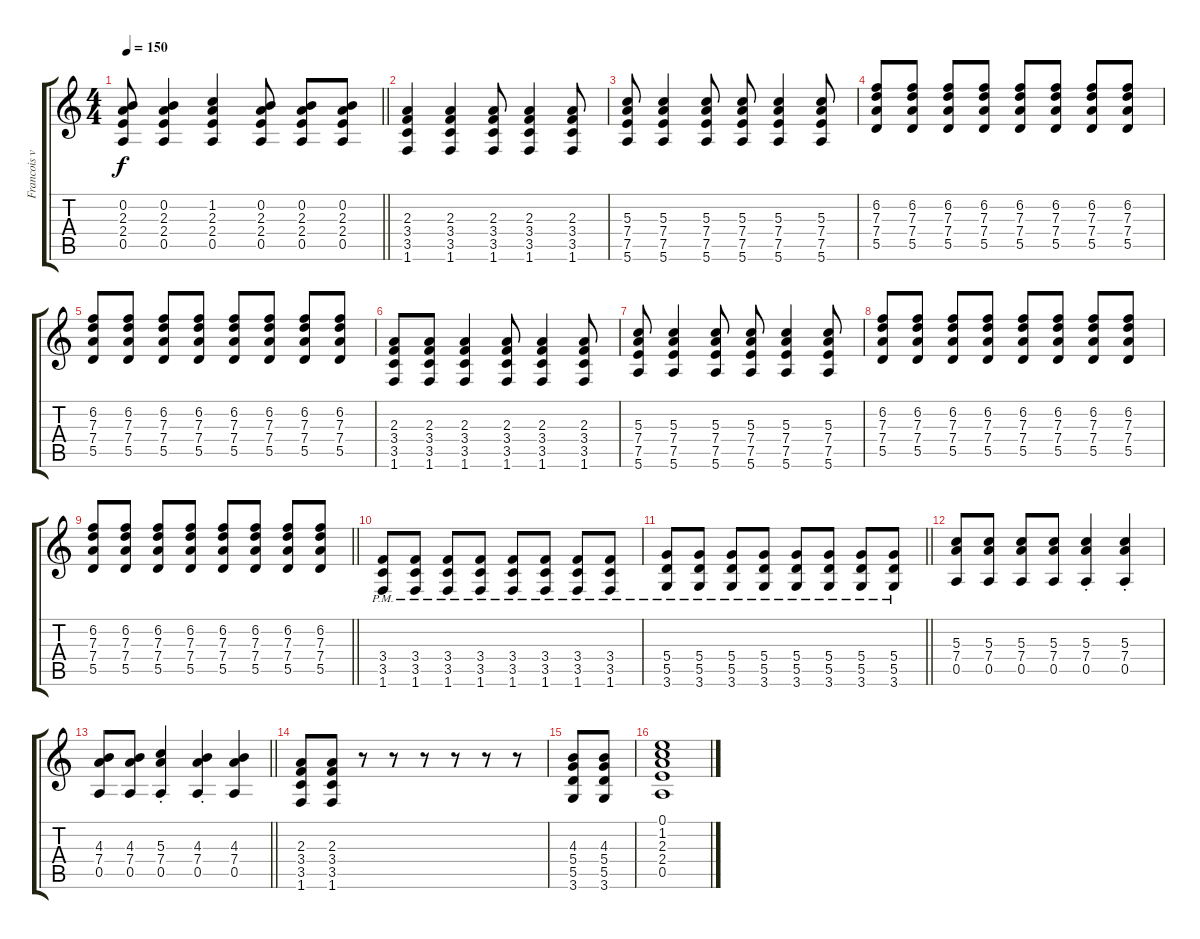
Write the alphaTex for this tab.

\track ("Francois van Coke" "Francois v") {instrument overdrivenguitar}
\staff {score tabs}
\tuning (E4 B3 G3 D3 A2 E2) {hide}
\ts (4 4)
\tempo 150
\clef g2
\barLineRight lightlight
\ks c
(0.2 2.3 2.4 0.5).8{dy f} (0.2 2.3 2.4 0.5).4 (1.2 2.3 2.4 0.5).4 (0.2 2.3 2.4 0.5).8 (0.2 2.3 2.4 0.5).8 (0.2 2.3 2.4 0.5).8 |
\section ("" "")
(2.3 3.4 3.5 1.6).4 (2.3 3.4 3.5 1.6).4 (2.3 3.4 3.5 1.6).8 (2.3 3.4 3.5 1.6).4 (2.3 3.4 3.5 1.6).8 |
(5.3 7.4 7.5 5.6).8 (5.3 7.4 7.5 5.6).4 (5.3 7.4 7.5 5.6).8 (5.3 7.4 7.5 5.6).8 (5.3 7.4 7.5 5.6).4 (5.3 7.4 7.5 5.6).8 |
(6.2 7.3 7.4 5.5).8 (6.2 7.3 7.4 5.5).8 (6.2 7.3 7.4 5.5).8 (6.2 7.3 7.4 5.5).8 (6.2 7.3 7.4 5.5).8 (6.2 7.3 7.4 5.5).8 (6.2 7.3 7.4 5.5).8 (6.2 7.3 7.4 5.5).8 |
(6.2 7.3 7.4 5.5).8 (6.2 7.3 7.4 5.5).8 (6.2 7.3 7.4 5.5).8 (6.2 7.3 7.4 5.5).8 (6.2 7.3 7.4 5.5).8 (6.2 7.3 7.4 5.5).8 (6.2 7.3 7.4 5.5).8 (6.2 7.3 7.4 5.5).8 |
(2.3 3.4 3.5 1.6).8 (2.3 3.4 3.5 1.6).8 (2.3 3.4 3.5 1.6).4 (2.3 3.4 3.5 1.6).8 (2.3 3.4 3.5 1.6).4 (2.3 3.4 3.5 1.6).8 |
(5.3 7.4 7.5 5.6).8 (5.3 7.4 7.5 5.6).4 (5.3 7.4 7.5 5.6).8 (5.3 7.4 7.5 5.6).8 (5.3 7.4 7.5 5.6).4 (5.3 7.4 7.5 5.6).8 |
(6.2 7.3 7.4 5.5).8 (6.2 7.3 7.4 5.5).8 (6.2 7.3 7.4 5.5).8 (6.2 7.3 7.4 5.5).8 (6.2 7.3 7.4 5.5).8 (6.2 7.3 7.4 5.5).8 (6.2 7.3 7.4 5.5).8 (6.2 7.3 7.4 5.5).8 |
\barLineRight lightlight
(6.2 7.3 7.4 5.5).8 (6.2 7.3 7.4 5.5).8 (6.2 7.3 7.4 5.5).8 (6.2 7.3 7.4 5.5).8 (6.2 7.3 7.4 5.5).8 (6.2 7.3 7.4 5.5).8 (6.2 7.3 7.4 5.5).8 (6.2 7.3 7.4 5.5).8 |
\section ("" "")
(3.4{pm} 3.5{pm} 1.6{pm}).8 (3.4{pm} 3.5{pm} 1.6{pm}).8 (3.4{pm} 3.5{pm} 1.6{pm}).8 (3.4{pm} 3.5{pm} 1.6{pm}).8 (3.4{pm} 3.5{pm} 1.6{pm}).8 (3.4{pm} 3.5{pm} 1.6{pm}).8 (3.4{pm} 3.5{pm} 1.6{pm}).8 (3.4{pm} 3.5{pm} 1.6{pm}).8 |
\barLineRight lightlight
(5.4{pm} 5.5{pm} 3.6{pm}).8 (5.4{pm} 5.5{pm} 3.6{pm}).8 (5.4{pm} 5.5{pm} 3.6{pm}).8 (5.4{pm} 5.5{pm} 3.6{pm}).8 (5.4{pm} 5.5{pm} 3.6{pm}).8 (5.4{pm} 5.5{pm} 3.6{pm}).8 (5.4{pm} 5.5{pm} 3.6{pm}).8 (5.4{pm} 5.5{pm} 3.6{pm}).8 |
\section ("" "")
(5.3 7.4 0.5).8 (5.3 7.4 0.5).8 (5.3 7.4 0.5).8 (5.3 7.4 0.5).8 (5.3{st} 7.4{st} 0.5{st}).4 (5.3{st} 7.4{st} 0.5{st}).4 |
\barLineRight lightlight
(4.3 7.4 0.5).8 (4.3 7.4 0.5).8 (5.3{st} 7.4{st} 0.5{st}).4 (4.3{st} 7.4{st} 0.5{st}).4 (4.3 7.4 0.5).4 |
\section ("" "")
(2.3 3.4 3.5 1.6).8 (2.3 3.4 3.5 1.6).8 r.8 r.8 r.8 r.8 r.8 r.8 |
(4.3 5.4 5.5 3.6).8 (4.3 5.4 5.5 3.6).8 |
(0.1 1.2 2.3 2.4 0.5).1
